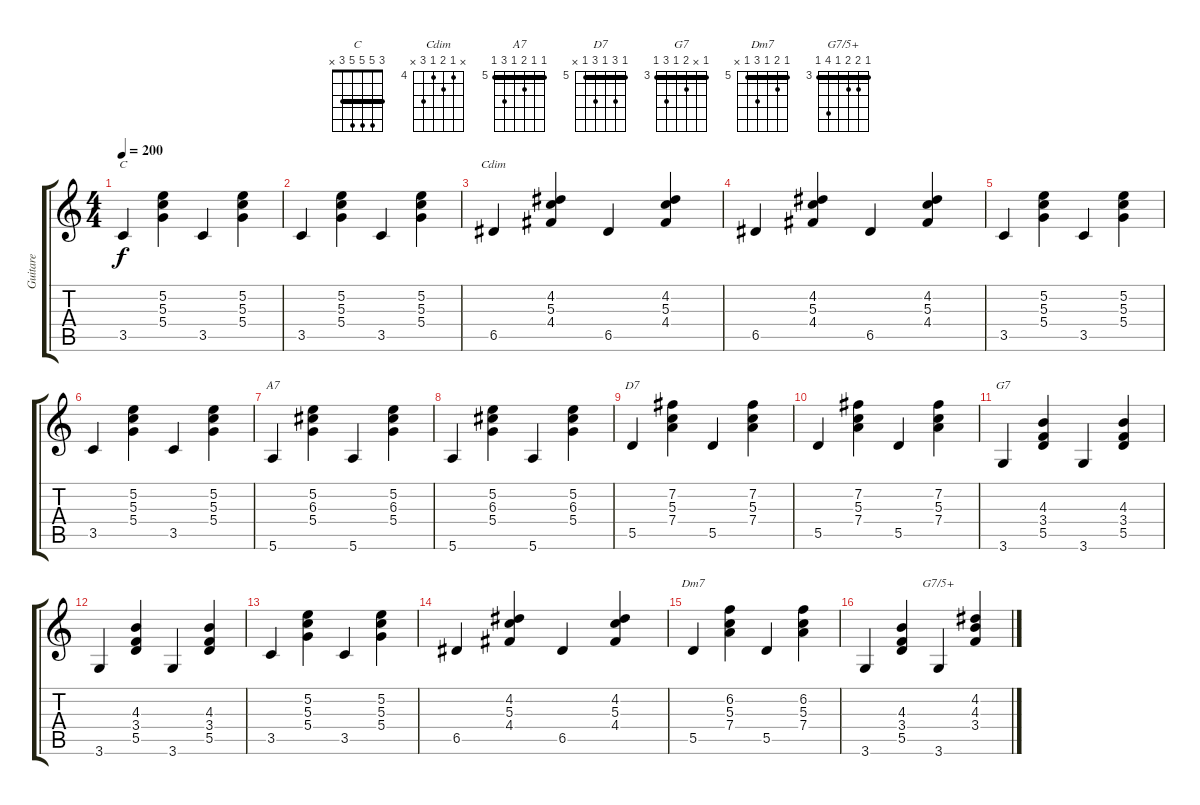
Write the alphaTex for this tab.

\track ("Guitare" "Guitare") {instrument acousticguitarnylon}
\staff {score tabs}
\tuning (E4 B3 G3 D3 A2 E2) {hide}
\chord ("C" 3 5 5 5 3 x) {barre 3}
\chord ("Cdim" x 4 5 4 6 x) {firstfret 4}
\chord ("A7" 5 5 6 5 7 5) {firstfret 5 barre 5}
\chord ("D7" 5 7 5 7 5 x) {firstfret 5 barre 5}
\chord ("G7" 3 x 4 3 5 3) {firstfret 3 barre 3}
\chord ("Dm7" 5 6 5 7 5 x) {firstfret 5 barre 5}
\chord ("G7/5+" 3 4 4 3 6 3) {firstfret 3 barre 3}
\ts (4 4)
\tempo 200
\clef g2
\ks c
3.5.4{ch "C" dy f instrument acousticguitarnylon} (5.2 5.3 5.4).4 3.5.4 (5.2 5.3 5.4).4 |
3.5.4 (5.2 5.3 5.4).4 3.5.4 (5.2 5.3 5.4).4 |
6.5.4{ch "Cdim"} (4.2 5.3 4.4).4 6.5.4 (4.2 5.3 4.4).4 |
6.5.4 (4.2 5.3 4.4).4 6.5.4 (4.2 5.3 4.4).4 |
3.5.4 (5.2 5.3 5.4).4 3.5.4 (5.2 5.3 5.4).4 |
3.5.4 (5.2 5.3 5.4).4 3.5.4 (5.2 5.3 5.4).4 |
5.6.4{ch "A7"} (5.2 6.3 5.4).4 5.6.4 (5.2 6.3 5.4).4 |
5.6.4 (5.2 6.3 5.4).4 5.6.4 (5.2 6.3 5.4).4 |
5.5.4{ch "D7"} (7.2 5.3 7.4).4 5.5.4 (7.2 5.3 7.4).4 |
5.5.4 (7.2 5.3 7.4).4 5.5.4 (7.2 5.3 7.4).4 |
3.6.4{ch "G7"} (4.3 3.4 5.5).4 3.6.4 (4.3 3.4 5.5).4 |
3.6.4 (4.3 3.4 5.5).4 3.6.4 (4.3 3.4 5.5).4 |
3.5.4 (5.2 5.3 5.4).4 3.5.4 (5.2 5.3 5.4).4 |
6.5.4 (4.2 5.3 4.4).4 6.5.4 (4.2 5.3 4.4).4 |
5.5.4{ch "Dm7"} (6.2 5.3 7.4).4 5.5.4 (6.2 5.3 7.4).4 |
3.6.4 (4.3 3.4 5.5).4 3.6.4{ch "G7/5+"} (4.2 4.3 3.4).4
